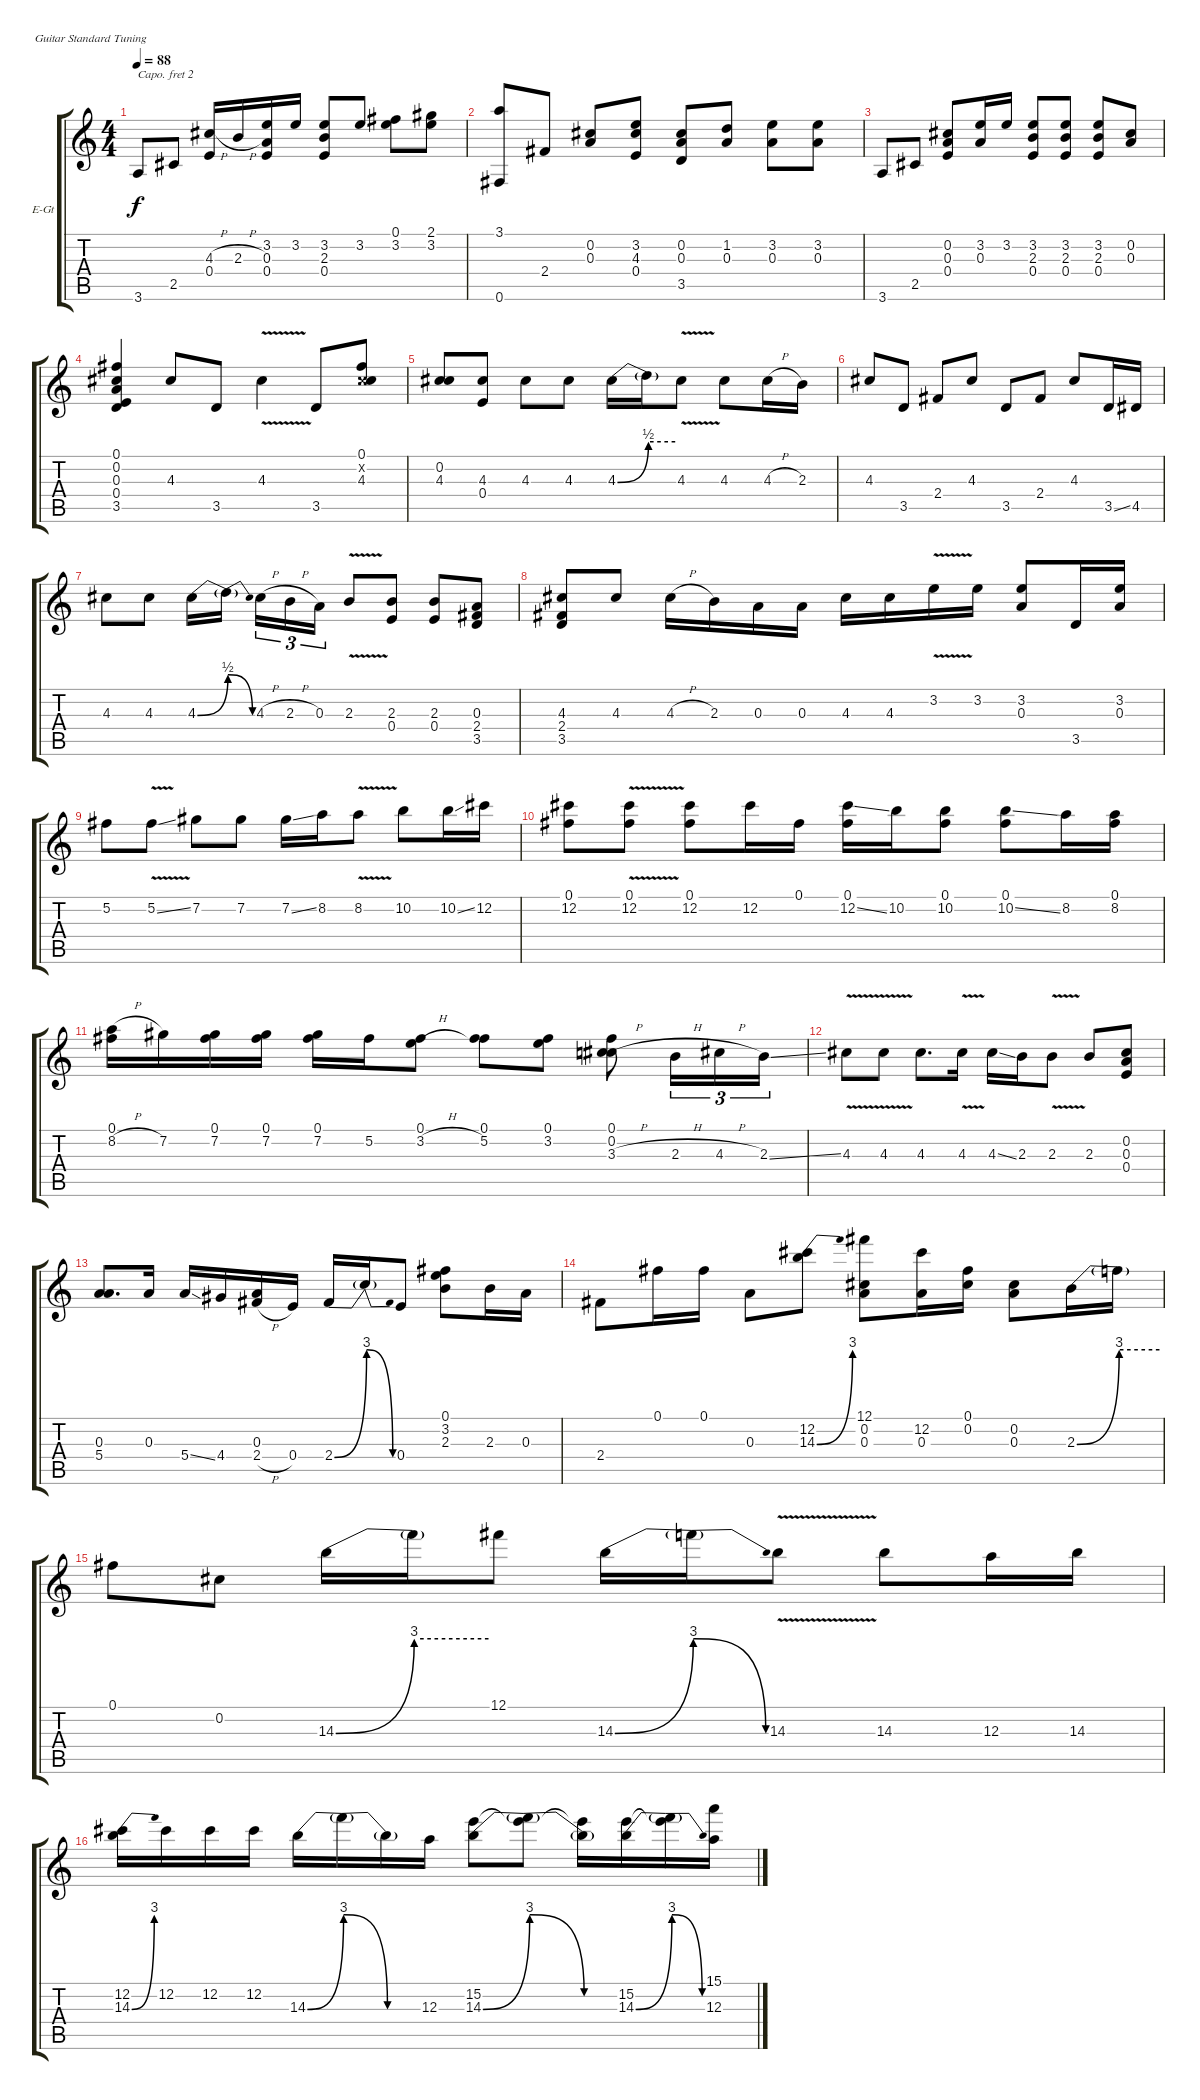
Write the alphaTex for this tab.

\bracketExtendMode groupsimilarinstruments
\firstSystemTrackNameOrientation horizontal
\otherSystemsTrackNameOrientation horizontal
\track ("Crunch Guitar" "E-Gt") {instrument overdrivenguitar}
\staff {score tabs}
\capo 2
\tuning (E4 B3 G3 D3 A2 E2)
\ts (4 4)
\tempo 88
\clef g2
\ks c
3.6.8{dy f} 2.5.8 (4.3{h} 0.4).16 2.3{h}.16 (3.2 0.3 0.4).16 3.2.16 (3.2 2.3 0.4).8 3.2.8 (0.1 3.2).8 (2.1 3.2).8 |
(3.1 0.6).8 2.4.8 (0.2 0.3).8 (3.2 4.3 0.4).8 (0.2 0.3 3.5).8 (1.2 0.3).8 (3.2 0.3).8 (3.2 0.3).8 |
3.6.8 2.5.8 (0.2 0.3 0.4).8 (3.2 0.3).16 3.2.16 (3.2 2.3 0.4).8 (3.2 2.3 0.4).8 (3.2 2.3 0.4).8 (0.2 0.3).8 |
(0.1 0.2 0.3 0.4 3.5).4 4.3.8 3.5.8 4.3{v}.4 3.5.8 (0.1 0.2{x} 4.3).8 |
(0.2 4.3).8 (4.3 0.4).8 4.3.8 4.3.8 4.3{be (bend 0 0 60 2)}.16 4.3{be (hold 0 2 60 2) t}.16 4.3{v}.8 4.3.8 4.3{h}.16 2.3.16 |
4.3.8 3.5.8 2.4.8 4.3.8 3.5.8 2.4.8 4.3.8 3.5{ss}.16 4.5.16 |
4.3.8 4.3.8 4.3{be (bend 0 0 60 2)}.16 4.3{be (release 0 2 60 0) t}.16 4.3{h}.16{tu (3 2)} 2.3{h}.16{tu (3 2)} 0.3.16{tu (3 2)} 2.3{v}.8 (2.3 0.4).8 (2.3 0.4).8 (0.3 2.4 3.5).8 |
(4.3 2.4 3.5).8 4.3.8 4.3{h}.16 2.3.16 0.3.16 0.3.16 4.3.16 4.3.16 3.2{v}.16 3.2.16 (3.2 0.3).8 3.5.16 (3.2 0.3).16 |
5.2.8 5.2{v ss}.8 7.2.8 7.2.8 7.2{ss}.16 8.2.16 8.2{v}.8 10.2.8 10.2{ss}.16 12.2.16 |
(0.1 12.2).8 (0.1{v} 12.2{v}).8 (0.1 12.2).8 12.2.16 0.1.16 (0.1 12.2{ss}).16 10.2.16 (0.1 10.2).8 (0.1 10.2{ss}).8 8.2.16 (0.1 8.2).16 |
(0.1 8.2{h}).16 7.2.16 (0.1 7.2).16 (0.1 7.2).16 (0.1 7.2).16 5.2.16 (0.1 3.2{h}).8 (0.1 5.2).8 (0.1 3.2).8 (0.1 0.2 3.3{h}).8 2.3{h}.16{tu (3 2)} 4.3{h}.16{tu (3 2)} 2.3{ss}.16{tu (3 2)} |
4.3{v}.8 4.3{v}.8 4.3.8{d} 4.3{v}.16 4.3{ss}.16 2.3.16 2.3{v}.8 2.3.8 (0.2 0.3 0.4).8 |
(0.3 5.4).8{d} 0.3.16 5.4{ss}.16 4.4.16 (0.3 2.4{h}).16 0.4.16 2.4{be (bend 0 0 60 12)}.16 2.4{be (release 0 12 60 0) t}.16 0.4.8 (0.1 3.2 2.3).8 2.3.16 0.3.16 |
2.4.8 0.1.16 0.1.16 0.3.8 (12.2 14.3{be (bend 0 0 60 12)}).8 (12.1 0.2 0.3).8 (12.2 0.3).16 (0.1 0.2).16 (0.2 0.3).8 2.3{be (bend 0 0 60 12)}.16 2.3{be (hold 0 12 60 12) t}.16 |
0.1.8 0.2.8 14.3{be (bend 0 0 60 12)}.16 14.3{be (hold 0 12 60 12) t}.16 12.1.8 14.3{be (bend 0 0 60 12)}.16 14.3{be (release 0 12 60 0) t}.16 14.3{v}.8 14.3.8 12.3.16 14.3.16 |
(12.2 14.3{be (bend 0 0 60 12)}).16 12.2.16 12.2.16 12.2.16 14.3{be (bend 0 0 60 12)}.16 14.3{be (release 0 12 60 0) t}.16 14.3{be (hold 0 0 60 0) t}.16 12.3.16 (15.2 14.3{be (bend 0 0 60 12)}).8 (15.2{t} 14.3{be (release 0 12 60 0) t}).8 (15.2{t} 14.3{be (hold 0 0 60 0) t}).16 (15.2 14.3{be (bend 0 0 60 12)}).16 (15.2{t} 14.3{be (release 0 12 60 0) t}).16 (15.1 12.3).16
